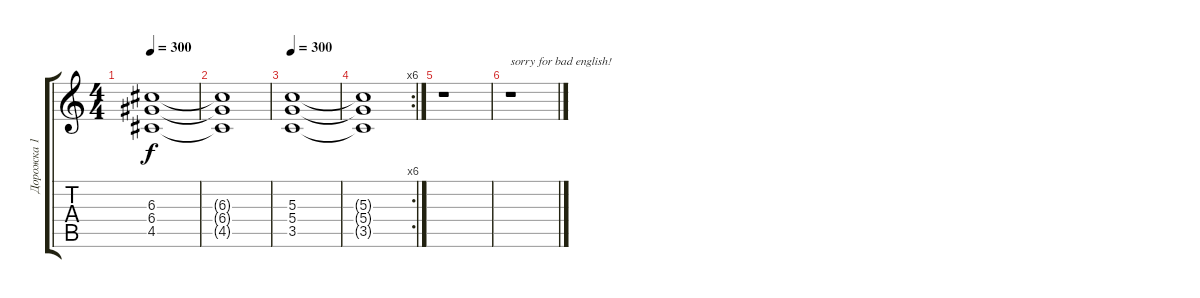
\track ("Дорожка 1" "Дорожка 1") {instrument distortionguitar}
\staff {score tabs}
\tuning (E4 B3 G3 D3 A2 E2) {hide}
\ts (4 4)
\tempo 300
\clef g2
\ks c
(6.3 6.4 4.5).1{dy f} |
(6.3{t} 6.4{t} 4.5{t}).1 |
\tempo 300
(5.3 5.4 3.5).1 |
\rc 6
(5.3{t} 5.4{t} 3.5{t}).1 |
r.1 |
r.1{txt "sorry for bad english!"}
